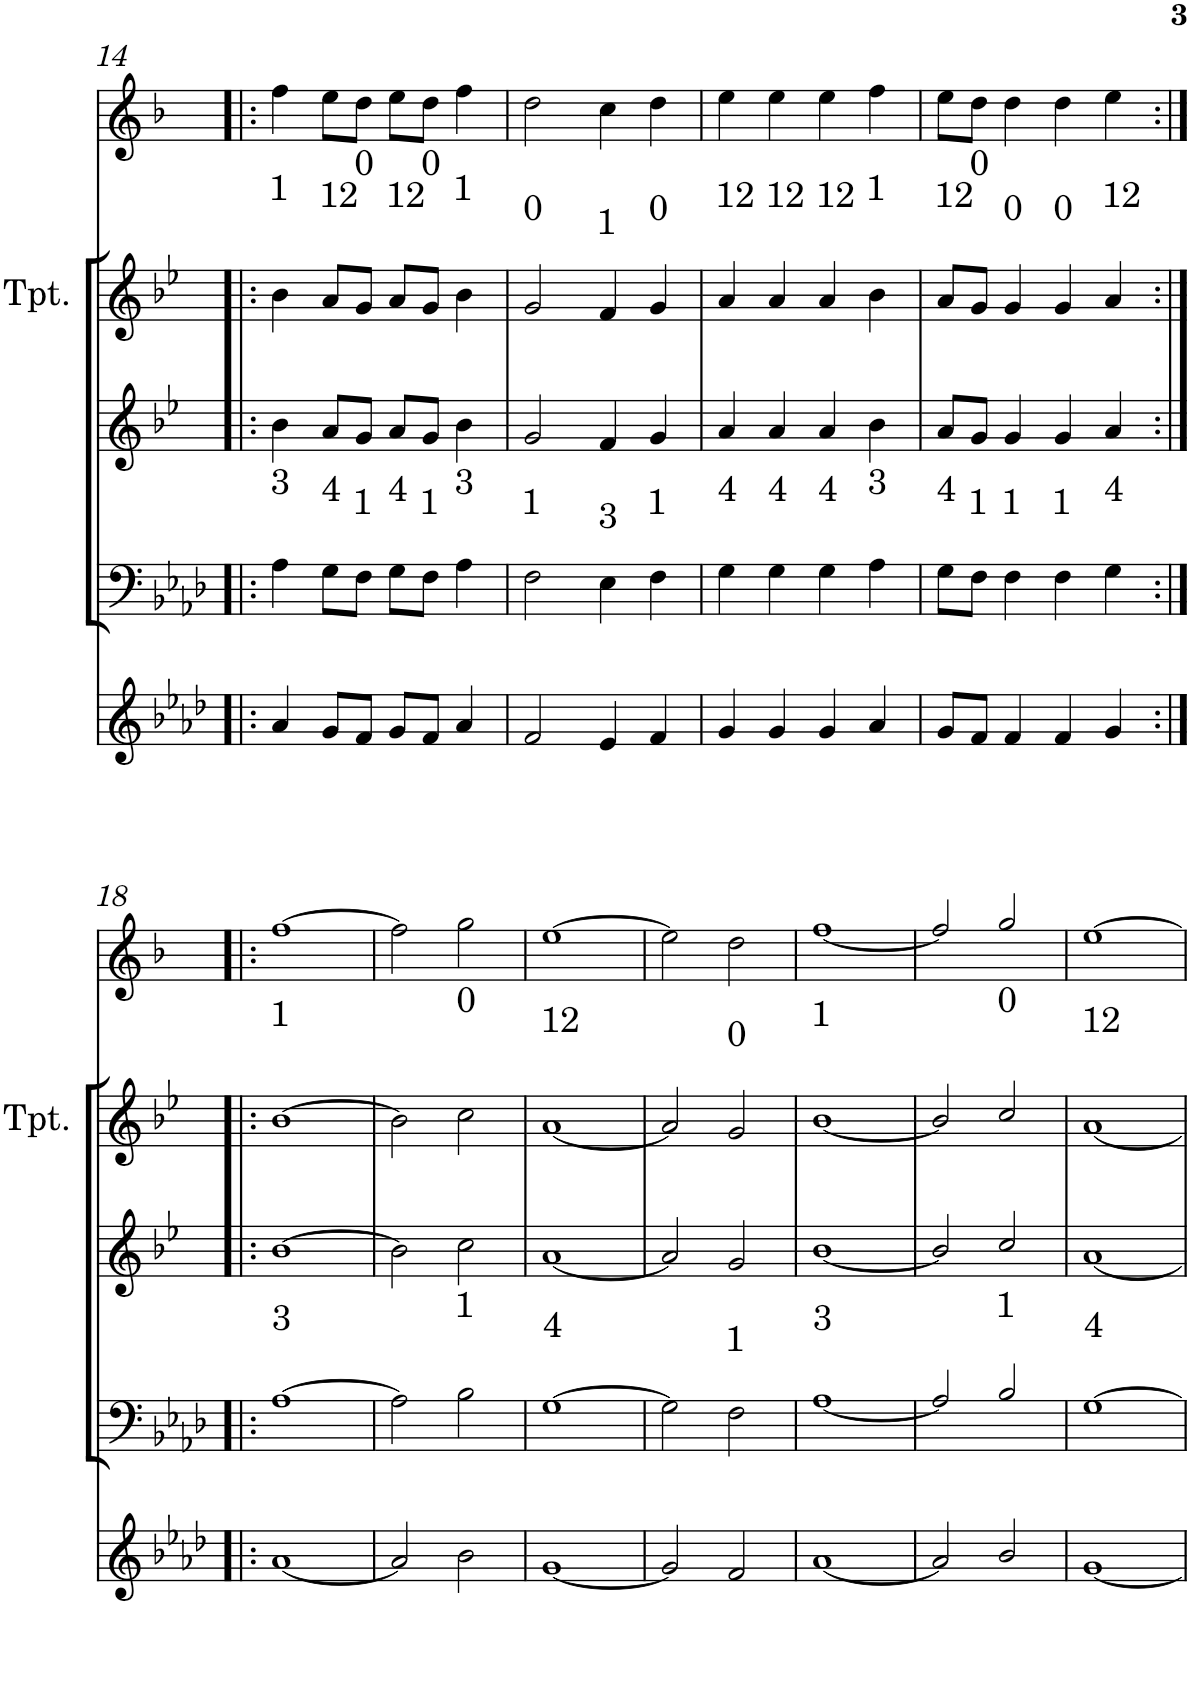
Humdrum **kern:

**kern	**kern	**kern	**kern	**kern
*part5	*part4	*part3	*part2	*part1
*staff5	*staff4	*staff3	*staff2	*staff1
*I"C ClavG	*I"C ClavF	*I"Bb	*I"Bb - Pirata	*I"Eb
!!LO:PB:g=z
*clefG2	*clefF4	*clefG2	*clefG2	*clefG2
*	*	*Trd1c2	*Trd1c2	*Trd5c9
*k[b-e-a-d-]	*k[b-e-a-d-]	*k[b-e-]	*k[b-e-]	*k[b-]
*A-:	*A-:	*B-:	*B-:	*F:
*M4/4	*M4/4	*M4/4	*M4/4	*M4/4
=14!|:	=14!|:	=14!|:	=14!|:	=14!|:
!	!	!	!LO:TX:a:t=1	!
!	!LO:TX:a:t=3	!	!	!
4a-/	4A-\	4b-\	4b-\	4ff\
!	!	!	!LO:TX:a:t=12	!
!	!LO:TX:a:t=4	!	!	!
8g/L	8G\L	8a/L	8a/L	8ee\L
!	!	!	!LO:TX:a:t=0	!
!	!LO:TX:a:t=1	!	!	!
8f/J	8F\J	8g/J	8g/J	8dd\J
!	!	!	!LO:TX:a:t=12	!
!	!LO:TX:a:t=4	!	!	!
8g/L	8G\L	8a/L	8a/L	8ee\L
!	!	!	!LO:TX:a:t=0	!
!	!LO:TX:a:t=1	!	!	!
8f/J	8F\J	8g/J	8g/J	8dd\J
!	!	!	!LO:TX:a:t=1	!
!	!LO:TX:a:t=3	!	!	!
4a-/	4A-\	4b-\	4b-\	4ff\
=15	=15	=15	=15	=15
!	!	!	!LO:TX:a:t=0	!
!	!LO:TX:a:t=1	!	!	!
2f/	2F\	2g/	2g/	2dd\
!	!	!	!LO:TX:a:t=1	!
!	!LO:TX:a:t=3	!	!	!
4e-/	4E-\	4f/	4f/	4cc\
!	!	!	!LO:TX:a:t=0	!
!	!LO:TX:a:t=1	!	!	!
4f/	4F\	4g/	4g/	4dd\
=16	=16	=16	=16	=16
!	!	!	!LO:TX:a:t=12	!
!	!LO:TX:a:t=4	!	!	!
4g/	4G\	4a/	4a/	4ee\
!	!	!	!LO:TX:a:t=12	!
!	!LO:TX:a:t=4	!	!	!
4g/	4G\	4a/	4a/	4ee\
!	!	!	!LO:TX:a:t=12	!
!	!LO:TX:a:t=4	!	!	!
4g/	4G\	4a/	4a/	4ee\
!	!	!	!LO:TX:a:t=1	!
!	!LO:TX:a:t=3	!	!	!
4a-/	4A-\	4b-\	4b-\	4ff\
=17	=17	=17	=17	=17
!	!	!	!LO:TX:a:t=12	!
!	!LO:TX:a:t=4	!	!	!
8g/L	8G\L	8a/L	8a/L	8ee\L
!	!	!	!LO:TX:a:t=0	!
!	!LO:TX:a:t=1	!	!	!
8f/J	8F\J	8g/J	8g/J	8dd\J
!	!	!	!LO:TX:a:t=0	!
!	!LO:TX:a:t=1	!	!	!
4f/	4F\	4g/	4g/	4dd\
!	!	!	!LO:TX:a:t=0	!
!	!LO:TX:a:t=1	!	!	!
4f/	4F\	4g/	4g/	4dd\
!	!	!	!LO:TX:a:t=12	!
!	!LO:TX:a:t=4	!	!	!
4g/	4G\	4a/	4a/	4ee\
!!LO:LB:g=z
=18:|!|:	=18:|!|:	=18:|!|:	=18:|!|:	=18:|!|:
!	!	!	!LO:TX:a:t=1	!
!	!LO:TX:a:t=3	!	!	!
[<1a-	[>1A-	[>1b-	[>1b-	[>1ff
=19	=19	=19	=19	=19
2a-/]	2A-\]	2b-\]	2b-\]	2ff\]
!	!	!	!LO:TX:a:t=0	!
!	!LO:TX:a:t=1	!	!	!
2b-\	2B-\	2cc\	2cc\	2gg\
=20	=20	=20	=20	=20
!	!	!	!LO:TX:a:t=12	!
!	!LO:TX:a:t=4	!	!	!
[<1g	[>1G	[<1a	[<1a	[>1ee
=21	=21	=21	=21	=21
2g/]	2G\]	2a/]	2a/]	2ee\]
!	!	!	!LO:TX:a:t=0	!
!	!LO:TX:a:t=1	!	!	!
2f/	2F\	2g/	2g/	2dd\
=22	=22	=22	=22	=22
!	!	!	!LO:TX:a:t=1	!
!	!LO:TX:a:t=3	!	!	!
[<1a-	[<1A-	[<1b-	[<1b-	[<1ff
=23	=23	=23	=23	=23
2a-/]	2A-/]	2b-/]	2b-/]	2ff/]
!	!	!	!LO:TX:a:t=0	!
!	!LO:TX:a:t=1	!	!	!
2b-/	2B-/	2cc/	2cc/	2gg/
=24	=24	=24	=24	=24
!	!	!	!LO:TX:a:t=12	!
!	!LO:TX:a:t=4	!	!	!
[<1g	[>1G	[<1a	[<1a	[>1ee
=	=	=	=	=
*-	*-	*-	*-	*-
